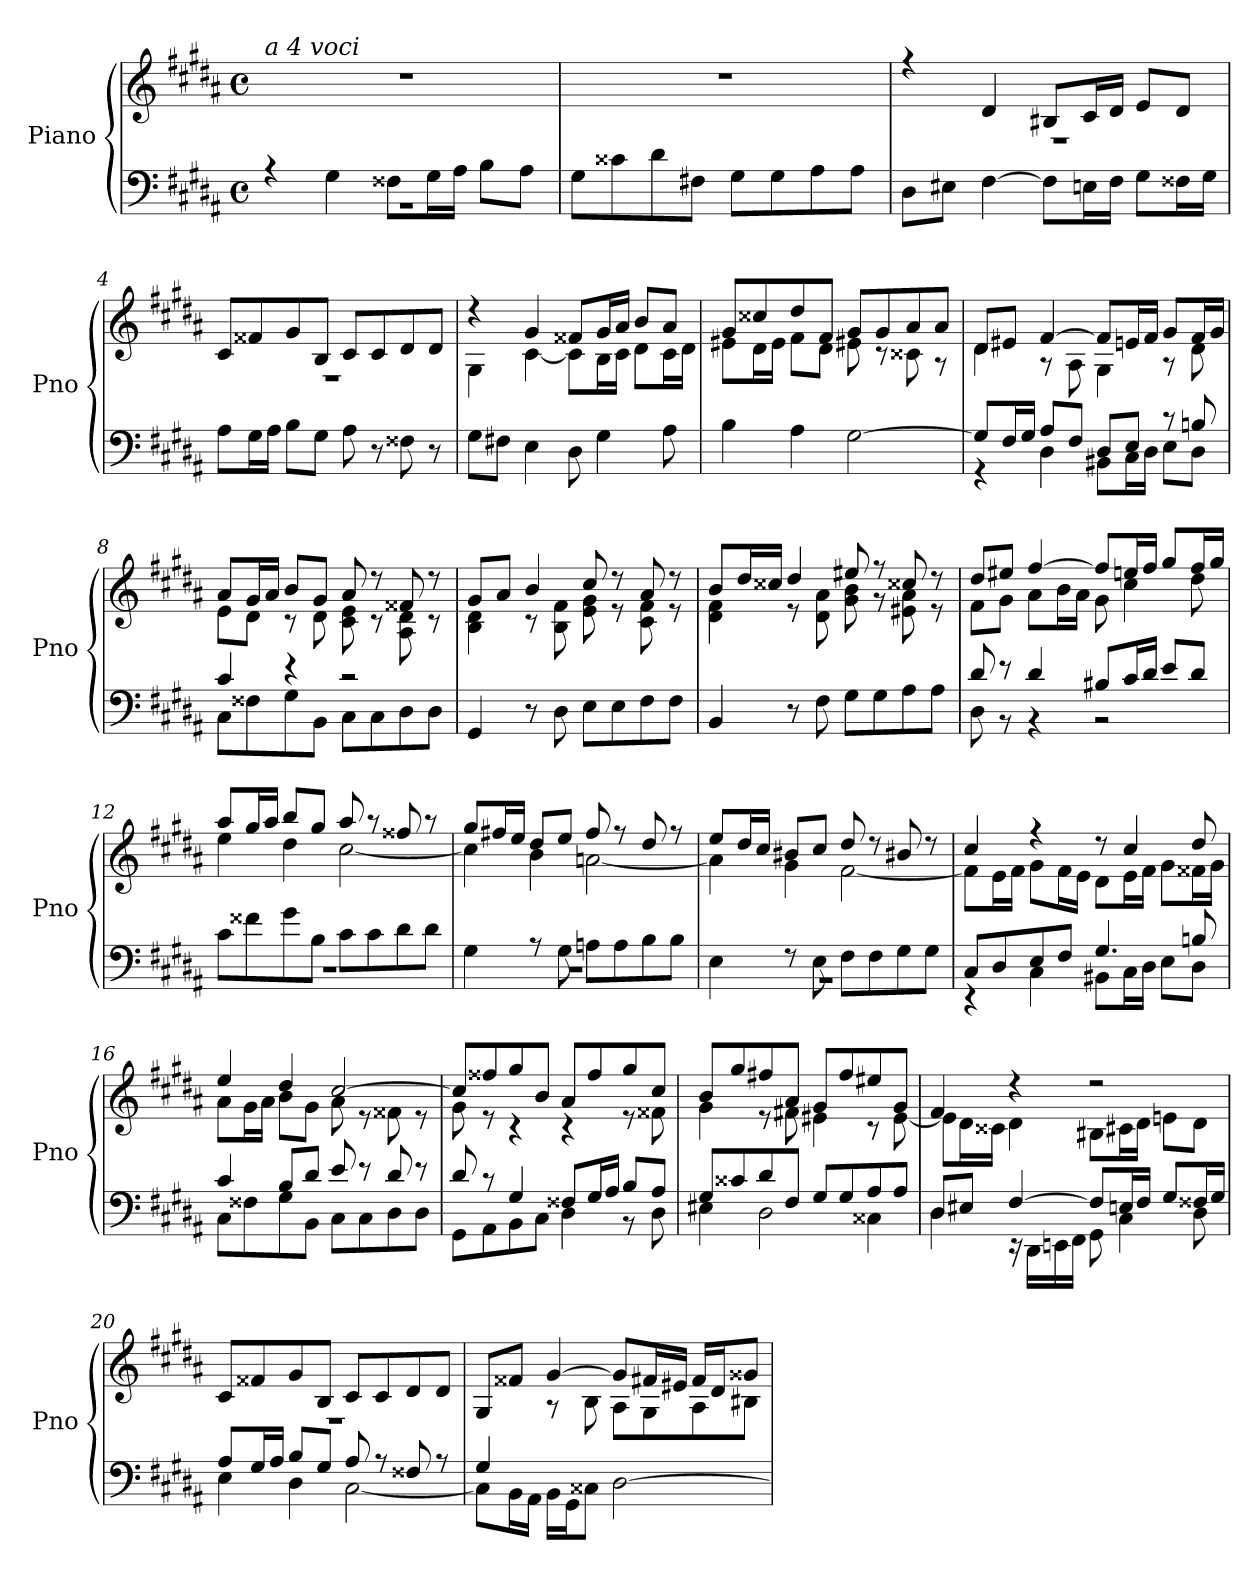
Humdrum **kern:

**kern	**kern
*part1	*part1
*staff2	*staff1
*I"Piano	*
*I'Pno	*
*clefF4	*clefG2
*k[f#c#g#d#a#]	*k[f#c#g#d#a#]
*M4/4	*M4/4
*met(c)	*met(c)
=1	=1
*^	*
!	!	!LO:TX:a:i:t=a 4 voci
4r	1r	1r
4G#\	.	.
8F##X\L	.	.
16G#\L	.	.
16A#\JJ	.	.
8B\L	.	.
8A#\J	.	.
*v	*v	*
=2	=2
8G#\L	1r
8c##X\	.
8d#\	.
8F#X\J	.
8G#\L	.
8G#\	.
8A#\	.
8A#\J	.
=3	=3
*	*^
8D#\L	4r	1r
8E#X\J	.	.
[4F#\	4d#/	.
8F#\L]	8B#X/L	.
16En\L	16c#/L	.
16F#\JJ	16d#/JJ	.
8G#\L	8e/L	.
16F##X\L	8d#/J	.
16G#\JJ	.	.
!!LO:LB:g=z	!!
=4	=4	=4
8A#\L	8c#/L	1r
16G#\L	8f##X/	.
16A#\JJ	.	.
8B\L	8g#/	.
8G#\J	8B/J	.
8A#\	8c#/L	.
8r	8c#/	.
8F##X\	8d#/	.
8r	8d#/J	.
=5	=5	=5
8G#\L	4r	4G#\
8F#X\J	.	.
4E\	4g#/	[4c#\
8D#\	8f##X/L	8c#\L]
4G#\	16g#/L	16B\L
.	16a#/JJ	16c#\JJ
.	8b/L	8d#\L
8A#\	8a#/J	16c#\L
.	.	16d#\JJ
=6	=6	=6
4B\	8g#/L	8e#X\L
.	8cc##X/	16d#\L
.	.	16e#\JJ
4A#\	8dd#/	8f#\L
.	8f#/J	8d#\J
[2G#\	8g#/L	8e#X\
.	8g#/	8r
.	8a#/	8c##X\
.	8a#/J	8r
!!LO:LB:g=z	!!
=7	=7	=7
*^	*	*
8G#/L]	4r	8d#/L	4d#\
16F#/L	.	8e#X/J	.
16G#/JJ	.	.	.
8A#/L	4D#\	[4f#/	8r
8F#/J	.	.	8A#\
8D#/L	8BB#X\L	8f#/L]	4G#\
8E/J	16C#\L	16en/L	.
.	16D#\JJ	16f#/JJ	.
8r	8E\L	8g#/L	8r
8Bn/	8D#\J	16f#/L	8d#\
.	.	16g#/JJ	.
=8	=8	=8	=8
4c#/	8C#\L	8a#/L	8e\L
.	8F##X\	16g#/L	8d#\J
.	.	16a#/JJ	.
4r	8G#\	8b/L	8r
.	8BB\J	8g#/J	8d#\
2r	8C#\L	8a#/	8c#\ 8e\
.	8C#\	8r	8r
.	8D#\	8f##X/	8A#\ 8d#\
.	8D#\J	8r	8r
*v	*v	*	*
=9	=9	=9
4GG#/	8g#/L	4B\ 4d#\
.	8a#/J	.
8r	4b/	8r
8D#\	.	8B\ 8f#\
8E\L	8cc#/	8e\ 8g#\
8E\	8r	8r
8F#\	8a#/	8c#\ 8f#\
8F#\J	8r	8r
!!LO:LB:g=z	!!
=10	=10	=10
4BB/	8b/L	4d#\ 4f#\
.	16dd#/L	.
.	16cc##X/JJ	.
8r	4dd#/	8r
8F#\	.	8d#\ 8a#\
8G#\L	8ee#X/	8g#\ 8b\
8G#\	8r	8r
8A#\	8cc##X/	8e#X\ 8a#\
8A#\J	8r	8r
=11	=11	=11
*^	*	*
8d#/	8D#\	8dd#/L	8f#\L
8r	8r	8ee#X/J	8g#\J
4d#/	4r	[4ff#/	8a#\L
.	.	.	16b\L
.	.	.	16a#\JJ
8B#X/L	2r	8ff#/L]	8g#\
16c#/L	.	16een/L	4cc#\
16d#/JJ	.	16ff#/JJ	.
8e/L	.	8gg#/L	.
8d#/J	.	16ff#/L	8dd#\
.	.	16gg#/JJ	.
=12	=12	=12	=12
8c#\L	1r	8aa#/L	4ee\
8f##X\	.	16gg#/L	.
.	.	16aa#/JJ	.
8g#\	.	8bb/L	4dd#\
8B\J	.	8gg#/J	.
8c#\L	.	8aa#/	[2cc#\
8c#\	.	8r	.
8d#\	.	8ff##X/	.
8d#\J	.	8r	.
!!LO:PB:g=z	!!
=13	=13	=13	=13
4G#\	1r	8gg#/L	4cc#\]
.	.	16ff#X/L	.
.	.	16ee/JJ	.
8r	.	8dd#/L	4b\
8G#\	.	8ee/J	.
8An\L	.	8ff#/	[2an\
8A\	.	8r	.
8B\	.	8dd#/	.
8B\J	.	8r	.
=14	=14	=14	=14
4E\	1r	8ee/L	4a\]
.	.	16dd#/L	.
.	.	16cc#/JJ	.
8r	.	8b#X/L	4g#\
8E\	.	8cc#/J	.
8F#\L	.	8dd#/	[2f#\
8F#\	.	8r	.
8G#\	.	8b#X/	.
8G#\J	.	8r	.
=15	=15	=15	=15
8C#/L	4r	4cc#/	8f#\L]
8D#/	.	.	16e\L
.	.	.	16f#\JJ
8E/	4C#\	4r	8g#\L
8F#/J	.	.	16f#\L
.	.	.	16e\JJ
4.G#/	8BB#X\L	8r	8d#\L
.	16C#\L	4cc#/	16e\L
.	16D#\JJ	.	16f#\JJ
.	8E\L	.	8g#\L
8Bn/	8D#\J	8dd#/	16f##X\L
.	.	.	16g#\JJ
!!LO:LB:g=z	!!
=16	=16	=16	=16
4c#/	8C#\L	4ee/	8a#\L
.	8F##X\	.	16g#\L
.	.	.	16a#\JJ
8B/L	8G#\	4dd#/	8b\L
8d#/J	8BB\J	.	8g#\J
8e/	8C#\L	[2cc#/	8a#\
8r	8C#\	.	8r
8d#/	8D#\	.	8f##X\
8r	8D#\J	.	8r
=17	=17	=17	=17
8d#/	8GG#\L	8cc#/L]	8g#\
8r	8AA#\	8ff##X/	8r
4G#/	8BB\	8gg#/	4r
.	8C#\J	8b/J	.
8F##X/L	4D#\	8a#/L	4r
16G#/L	.	8ff##/	.
16A#/JJ	.	.	.
8B/L	8r	8gg#/	8r
8A#/J	8D#\	8cc#/J	8f##X\
=18	=18	=18	=18
8G#/L	4E#X\	8b/L	4g#\
8c##X/	.	8gg#/	.
8d#/	2D#\	8ff#X/	8r
8F#/J	.	8a#/J	8f#X\
8G#/L	.	8g#/L	4e#X\
8G#/	.	8ff#/	.
8A#/	4C##X\	8ee#X/	8r
8A#/J	.	8g#/J	[8e#\
!!LO:LB:g=z	!!
=19	=19	=19	=19
8D#/L	4D#\	4f#/	8e#\L]
8E#X/J	.	.	16d#\L
.	.	.	16c##X\JJ
[4F#/	16r	4r	4d#\
.	16DD#\LL	.	.
.	16EEn\	.	.
.	16FF#\JJ	.	.
8F#/L]	8GG#\	2r	8B#X\L
16En/L	4C#\	.	16c#X\L
16F#/JJ	.	.	16d#\JJ
8G#/L	.	.	8en\L
16F##X/L	8D#\	.	8d#\J
16G#/JJ	.	.	.
=20	=20	=20	=20
8A#/L	4E\	8c#/L	1r
16G#/L	.	8f##X/	.
16A#/JJ	.	.	.
8B/L	4D#\	8g#/	.
8G#/J	.	8B/J	.
8A#/	[2C#\	8c#/L	.
8r	.	8c#/	.
8F##X/	.	8d#/	.
8r	.	8d#/J	.
!!LO:LB:g=z	!!
=21	=21	=21	=21
4G#/	8C#\L]	8G#/L	4ryy
.	16BB\L	8f##X/J	.
.	16AA#\JJ	.	.
4ryy	16BB\LL	[4g#/	8r
.	16GG#\J	.	.
.	8C##X\J	.	8B\
2ryy	[2D#\	8g#/L]	8A#\L
.	.	16f#X/L	8G#\
.	.	16e#X/JJ	.
.	.	16f#/LL	8A#\
.	.	16d#/J	.
.	.	8g##X/J	8B#X\J
*v	*v	*	*
*	*v	*v
=	=
*-	*-
